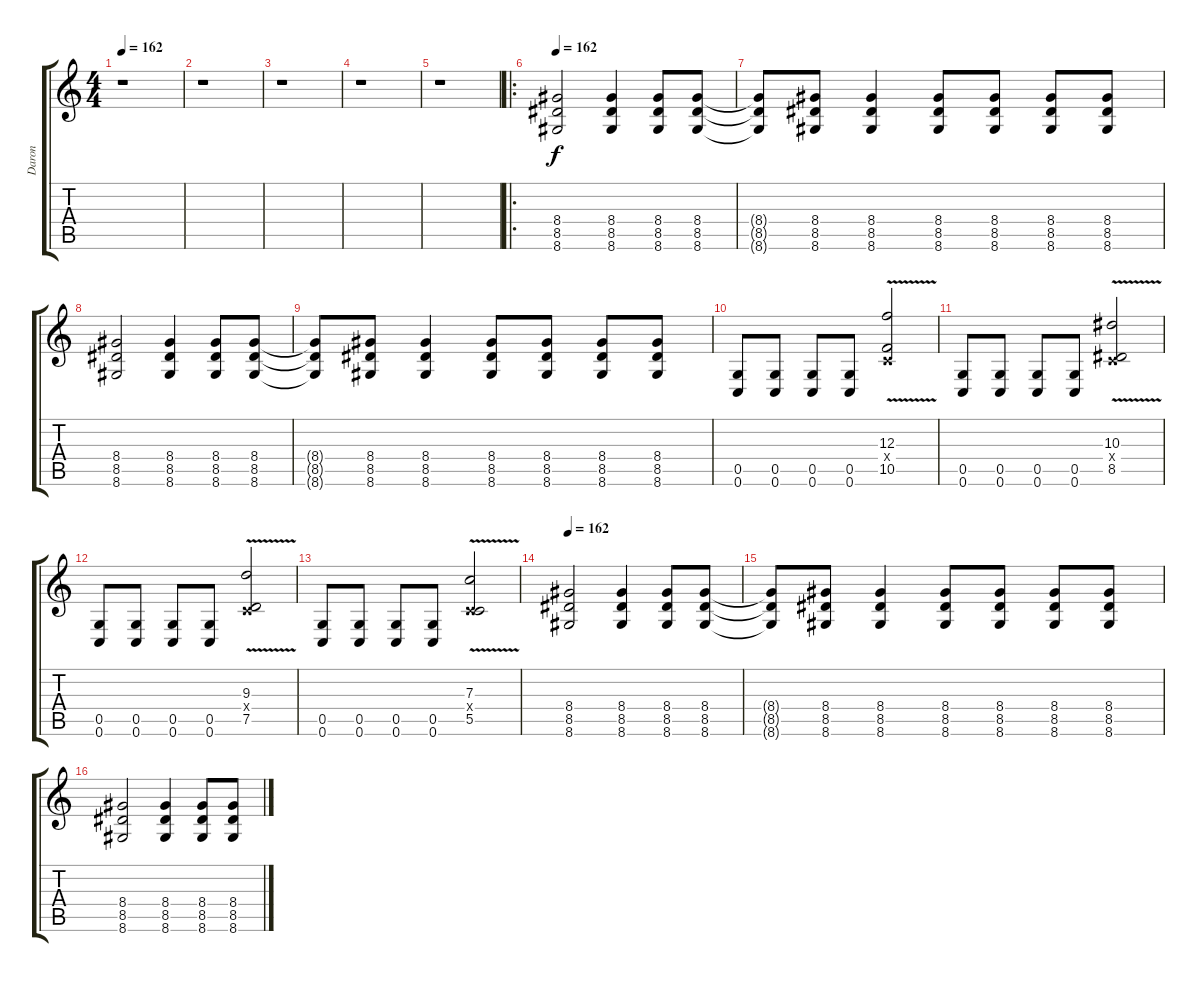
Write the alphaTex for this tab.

\track ("Daron" "Daron") {instrument distortionguitar}
\staff {score tabs}
\tuning (D4 A3 F3 C3 G2 C2) {hide}
\ts (4 4)
\tempo 162
\clef g2
\ks c
r.1{dy f} |
r.1 |
r.1 |
r.1 |
r.1 |
\ro
\tempo 162
(8.4 8.5 8.6).2 (8.4 8.5 8.6).4 (8.4 8.5 8.6).8 (8.4 8.5 8.6).8 |
(8.4{t} 8.5{t} 8.6{t}).8 (8.4 8.5 8.6).8 (8.4 8.5 8.6).4 (8.4 8.5 8.6).8 (8.4 8.5 8.6).8 (8.4 8.5 8.6).8 (8.4 8.5 8.6).8 |
(8.4 8.5 8.6).2 (8.4 8.5 8.6).4 (8.4 8.5 8.6).8 (8.4 8.5 8.6).8 |
(8.4{t} 8.5{t} 8.6{t}).8 (8.4 8.5 8.6).8 (8.4 8.5 8.6).4 (8.4 8.5 8.6).8 (8.4 8.5 8.6).8 (8.4 8.5 8.6).8 (8.4 8.5 8.6).8 |
(0.5 0.6).8 (0.5 0.6).8 (0.5 0.6).8 (0.5 0.6).8 (12.3{v} 0.4{x} 10.5{v}).2 |
(0.5 0.6).8 (0.5 0.6).8 (0.5 0.6).8 (0.5 0.6).8 (10.3{v} 0.4{x} 8.5{v}).2 |
(0.5 0.6).8 (0.5 0.6).8 (0.5 0.6).8 (0.5 0.6).8 (9.3{v} 0.4{x} 7.5{v}).2 |
(0.5 0.6).8 (0.5 0.6).8 (0.5 0.6).8 (0.5 0.6).8 (7.3{v} 0.4{x} 5.5{v}).2 |
\tempo 162
(8.4 8.5 8.6).2 (8.4 8.5 8.6).4 (8.4 8.5 8.6).8 (8.4 8.5 8.6).8 |
(8.4{t} 8.5{t} 8.6{t}).8 (8.4 8.5 8.6).8 (8.4 8.5 8.6).4 (8.4 8.5 8.6).8 (8.4 8.5 8.6).8 (8.4 8.5 8.6).8 (8.4 8.5 8.6).8 |
(8.4 8.5 8.6).2 (8.4 8.5 8.6).4 (8.4 8.5 8.6).8 (8.4 8.5 8.6).8
